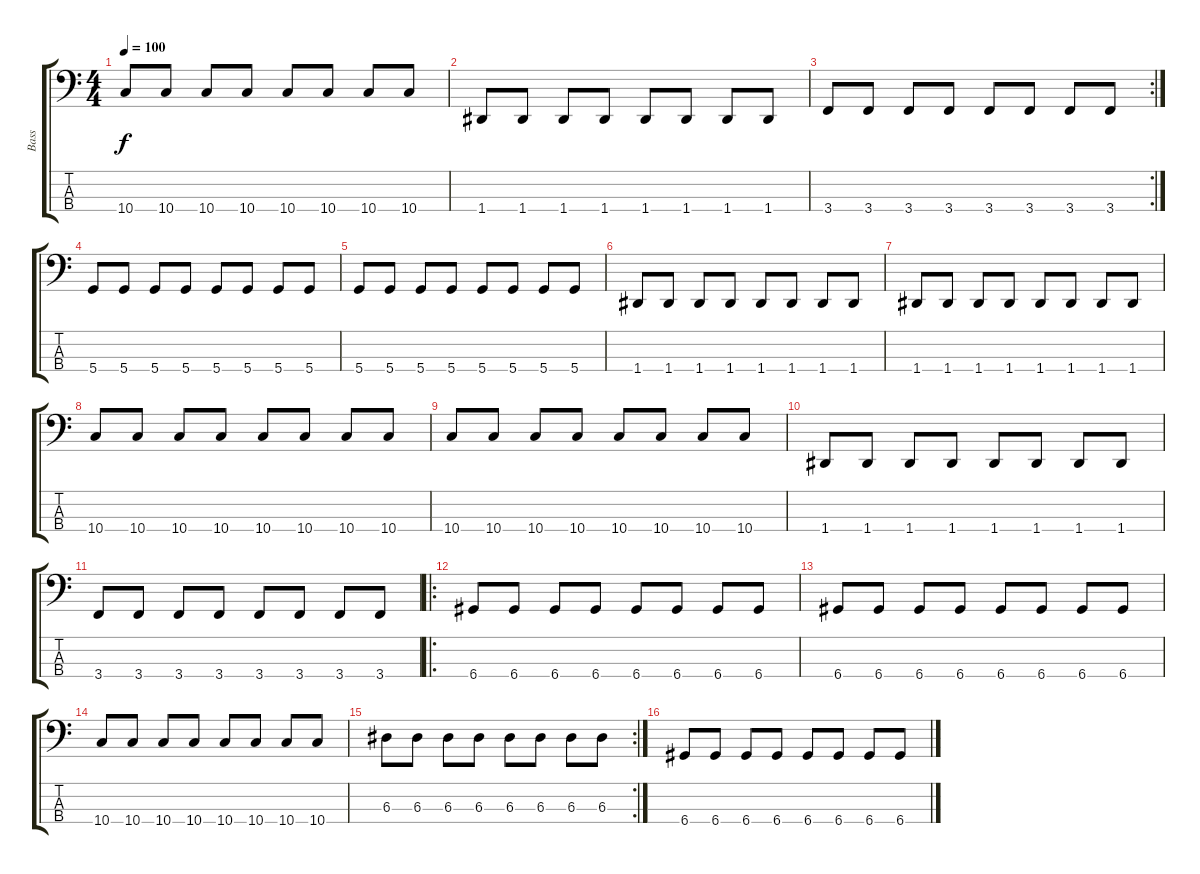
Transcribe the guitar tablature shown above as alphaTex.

\track ("Bass" "Bass") {instrument electricbassfinger}
\staff {score tabs}
\tuning (G2 D2 A1 D1) {hide}
\ts (4 4)
\tempo 100
\clef f4
\ks c
10.4.8{dy f} 10.4.8 10.4.8 10.4.8 10.4.8 10.4.8 10.4.8 10.4.8 |
1.4.8 1.4.8 1.4.8 1.4.8 1.4.8 1.4.8 1.4.8 1.4.8 |
\rc 2
3.4.8 3.4.8 3.4.8 3.4.8 3.4.8 3.4.8 3.4.8 3.4.8 |
5.4.8 5.4.8 5.4.8 5.4.8 5.4.8 5.4.8 5.4.8 5.4.8 |
5.4.8 5.4.8 5.4.8 5.4.8 5.4.8 5.4.8 5.4.8 5.4.8 |
1.4.8 1.4.8 1.4.8 1.4.8 1.4.8 1.4.8 1.4.8 1.4.8 |
1.4.8 1.4.8 1.4.8 1.4.8 1.4.8 1.4.8 1.4.8 1.4.8 |
10.4.8 10.4.8 10.4.8 10.4.8 10.4.8 10.4.8 10.4.8 10.4.8 |
10.4.8 10.4.8 10.4.8 10.4.8 10.4.8 10.4.8 10.4.8 10.4.8 |
1.4.8 1.4.8 1.4.8 1.4.8 1.4.8 1.4.8 1.4.8 1.4.8 |
3.4.8 3.4.8 3.4.8 3.4.8 3.4.8 3.4.8 3.4.8 3.4.8 |
\ro
6.4.8 6.4.8 6.4.8 6.4.8 6.4.8 6.4.8 6.4.8 6.4.8 |
6.4.8 6.4.8 6.4.8 6.4.8 6.4.8 6.4.8 6.4.8 6.4.8 |
10.4.8 10.4.8 10.4.8 10.4.8 10.4.8 10.4.8 10.4.8 10.4.8 |
\rc 2
6.3.8 6.3.8 6.3.8 6.3.8 6.3.8 6.3.8 6.3.8 6.3.8 |
6.4.8 6.4.8 6.4.8 6.4.8 6.4.8 6.4.8 6.4.8 6.4.8
